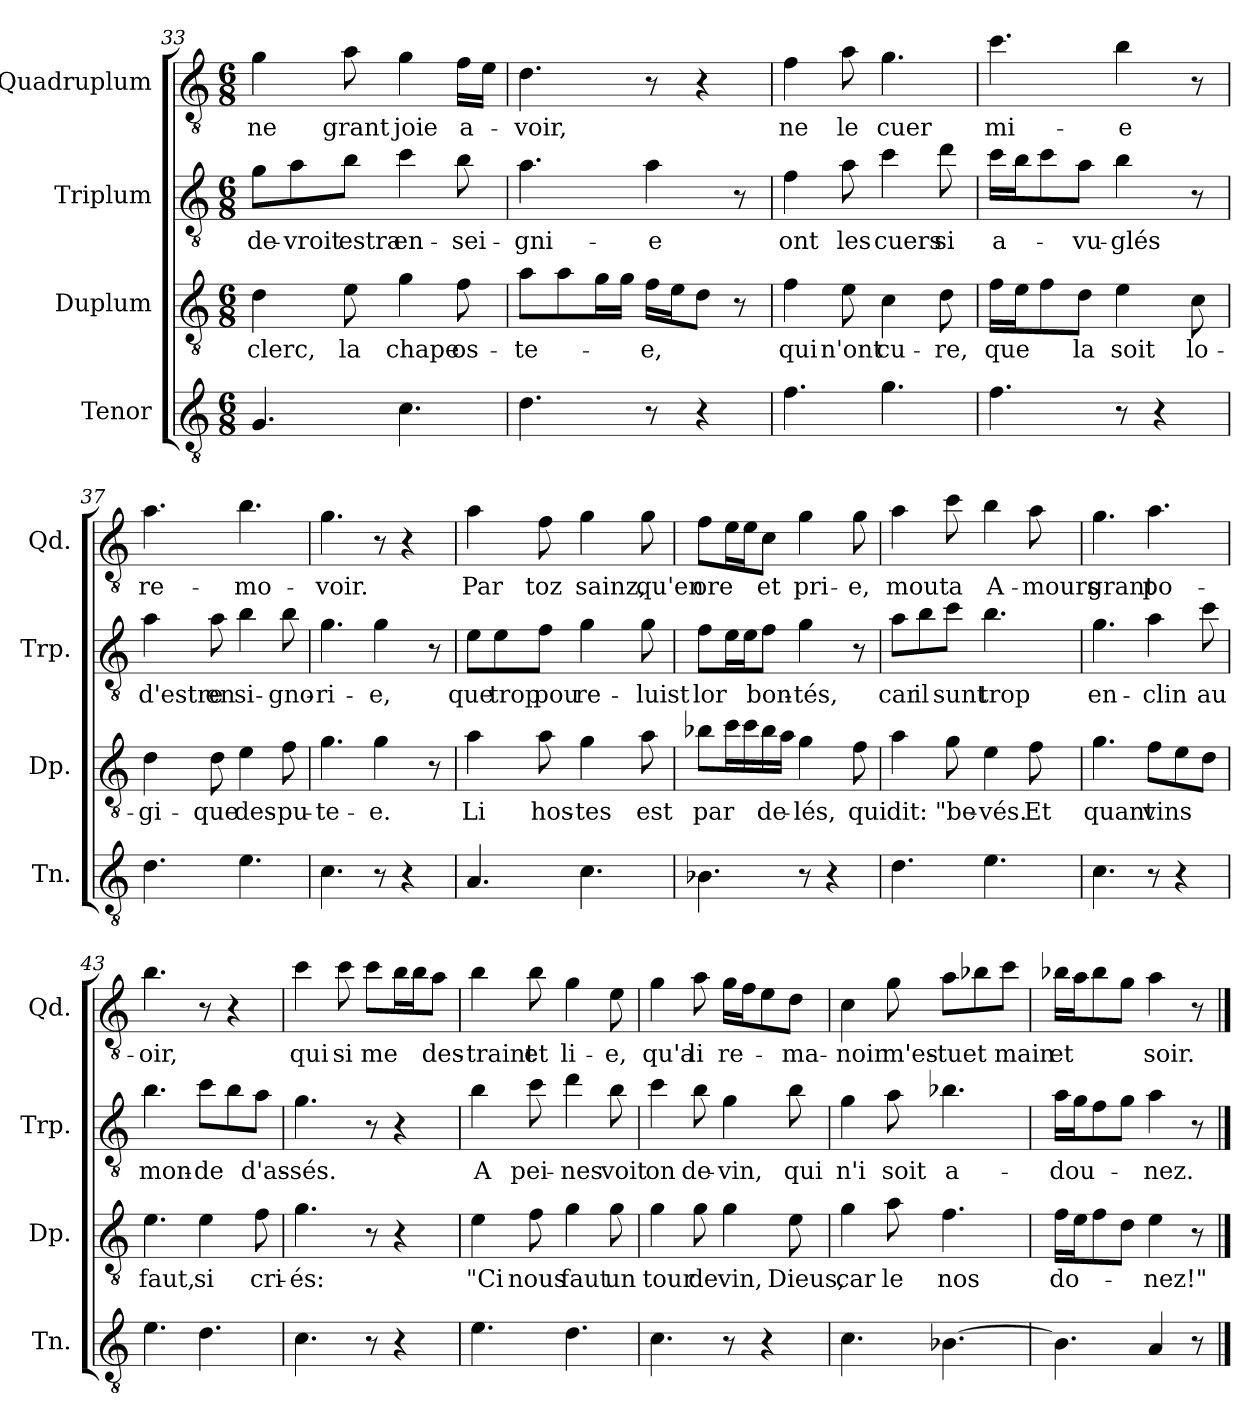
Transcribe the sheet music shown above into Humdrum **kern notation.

**kern	**kern	**text	**kern	**text	**kern	**text
*part4	*part3	*part3	*part2	*part2	*part1	*part1
*staff4	*staff3	*staff3	*staff2	*staff2	*staff1	*staff1
*I"Tenor	*I"Duplum	*	*I"Triplum	*	*I"Quadruplum	*
*I'Tn.	*I'Dp.	*	*I'Trp.	*	*I'Qd.	*
*clefGv2	*clefGv2	*	*clefGv2	*	*clefGv2	*
*k[]	*k[]	*	*k[]	*	*k[]	*
*M6/8	*M6/8	*	*M6/8	*	*M6/8	*
=33	=33	=33	=33	=33	=33	=33
!	!	!LO:LY:b	!	!LO:LY:b	!	!LO:LY:b
4.G/	4d\	clerc,	8g\L	de-	4g\	ne
!	!	!	!	!LO:LY:b	!	!
.	.	.	8a\	-vroit	.	.
!	!	!LO:LY:b	!	!LO:LY:b	!	!LO:LY:b
.	8e\	la	8b\J	estra	8a\	grant
!	!	!LO:LY:b	!	!LO:LY:b	!	!LO:LY:b
4.c\	4g\	chape	4cc\	en-	4g\	joie
!	!	!LO:LY:b	!	!LO:LY:b	!	!LO:LY:b
.	8f\	os-	8b\	-sei-	16f\LL	a-
.	.	.	.	.	16e\JJ	.
=34	=34	=34	=34	=34	=34	=34
!	!	!LO:LY:b	!	!LO:LY:b	!	!LO:LY:b
4.d\	8a\L	-te-	4.a\	-gni-	4.d\	-voir,
.	8a\	.	.	.	.	.
*	*tremolo	*	*	*	*	*
.	16g\	.	.	.	.	.
.	16g\JJ	.	.	.	.	.
*	*Xtremolo	*	*	*	*	*
!	!	!LO:LY:b	!	!LO:LY:b	!	!
8r	16f\LL	-e,	4a\	-e	8r	.
.	16e\J	.	.	.	.	.
4r	8d\J	.	.	.	4r	.
.	8r	.	8r	.	.	.
=35	=35	=35	=35	=35	=35	=35
!	!	!LO:LY:b	!	!LO:LY:b	!	!LO:LY:b
4.f\	4f\	qui	4f\	ont	4f\	ne
!	!	!LO:LY:b	!	!LO:LY:b	!	!LO:LY:b
.	8e\	n'ont	8a\	les	8a\	le
!	!	!LO:LY:b	!	!LO:LY:b	!	!LO:LY:b
4.g\	4c\	cu-	4cc\	cuers	4.g\	cuer
!	!	!LO:LY:b	!	!LO:LY:b	!	!
.	8d\	-re,	8dd\	si	.	.
!!LO:PB:g=z
=36	=36	=36	=36	=36	=36	=36
!	!	!LO:LY:b	!	!LO:LY:b	!	!LO:LY:b
4.f\	16f\LL	que	16cc\LL	a-	4.cc\	mi-
.	16e\J	.	16b\J	.	.	.
.	8f\	.	8cc\	.	.	.
!	!	!LO:LY:b	!	!LO:LY:b	!	!
.	8d\J	la	8a\J	-vu-	.	.
!	!	!LO:LY:b	!	!LO:LY:b	!	!LO:LY:b
8r	4e\	soit	4b\	-glés	4b\	-e
4r	.	.	.	.	.	.
!	!	!LO:LY:b	!	!	!	!
.	8c\	lo-	8r	.	8r	.
=37	=37	=37	=37	=37	=37	=37
!	!	!LO:LY:b	!	!LO:LY:b	!	!LO:LY:b
4.d\	4d\	-gi-	4a\	d'estre	4.a\	re-
!	!	!LO:LY:b	!	!LO:LY:b	!	!
.	8d\	-que	8a\	en	.	.
!	!	!LO:LY:b	!	!LO:LY:b	!	!LO:LY:b
4.e\	4e\	des-	4b\	si-	4.b\	-mo-
!	!	!LO:LY:b	!	!LO:LY:b	!	!
.	8f\	-pu-	8b\	-gno-	.	.
=38	=38	=38	=38	=38	=38	=38
!	!	!LO:LY:b	!	!LO:LY:b	!	!LO:LY:b
4.c\	4.g\	-te-	4.g\	-ri-	4.g\	-voir.
!	!	!LO:LY:b	!	!LO:LY:b	!	!
8r	4g\	-e.	4g\	-e,	8r	.
4r	.	.	.	.	4r	.
.	8r	.	8r	.	.	.
=39	=39	=39	=39	=39	=39	=39
!	!	!LO:LY:b	!	!LO:LY:b	!	!LO:LY:b
4.A/	4a\	Li	8e\L	que	4a\	Par
!	!	!	!	!LO:LY:b	!	!
.	.	.	8e\	trop	.	.
!	!	!LO:LY:b	!	!LO:LY:b	!	!LO:LY:b
.	8a\	hos-	8f\J	pou	8f\	toz
!	!	!LO:LY:b	!	!LO:LY:b	!	!LO:LY:b
4.c\	4g\	-tes	4g\	re-	4g\	sainz,
!	!	!LO:LY:b	!	!LO:LY:b	!	!LO:LY:b
.	8a\	est	8g\	-luist	8g\	qu'en
=40	=40	=40	=40	=40	=40	=40
!	!	!LO:LY:b	!	!LO:LY:b	!	!LO:LY:b
4.B-i\	8b-i\L	par	8f\L	lor	8f\L	ore
*	*tremolo	*	*	*	*	*
*	*	*	*tremolo	*	*	*
*	*	*	*	*	*tremolo	*
.	16cc\	.	16e\	.	16e\	.
.	16cc\	.	16e\	.	16e\	.
*	*	*	*	*	*Xtremolo	*
*	*	*	*Xtremolo	*	*	*
*	*Xtremolo	*	*	*	*	*
!	!	!LO:LY:b	!	!LO:LY:b	!	!LO:LY:b
.	16b-i\L	de-	8f\J	bon-	8c\J	et
.	16a\JJ	.	.	.	.	.
!	!	!LO:LY:b	!	!LO:LY:b	!	!LO:LY:b
8r	4g\	-lés,	4g\	-tés,	4g\	pri-
4r	.	.	.	.	.	.
!	!	!LO:LY:b	!	!	!	!LO:LY:b
.	8f\	qui	8r	.	8g\	-e,
!!LO:LB:g=z
=41	=41	=41	=41	=41	=41	=41
!	!	!LO:LY:b	!	!LO:LY:b	!	!LO:LY:b
4.d\	4a\	dit:	8a\L	car	4a\	mout
!	!	!	!	!LO:LY:b	!	!
.	.	.	8b\	il	.	.
!	!	!LO:LY:b	!	!LO:LY:b	!	!LO:LY:b
.	8g\	"be-	8cc\J	sunt	8cc\	a
!	!	!LO:LY:b	!	!LO:LY:b	!	!LO:LY:b
4.e\	4e\	-vés.	4.b\	trop	4b\	A-
!	!	!LO:LY:b	!	!	!	!LO:LY:b
.	8f\	Et	.	.	8a\	-mours
=42	=42	=42	=42	=42	=42	=42
!	!	!LO:LY:b	!	!LO:LY:b	!	!LO:LY:b
4.c\	4.g\	quant	4.g\	en-	4.g\	grant
!	!	!LO:LY:b	!	!LO:LY:b	!	!LO:LY:b
8r	8f\L	vins	4a\	-clin	4.a\	po-
4r	8e\	.	.	.	.	.
!	!	!	!	!LO:LY:b	!	!
.	8d\J	.	8cc\	au	.	.
=43	=43	=43	=43	=43	=43	=43
!	!	!LO:LY:b	!	!LO:LY:b	!	!LO:LY:b
4.e\	4.e\	faut,	4.b\	mon-	4.b\	-oir,
!	!	!LO:LY:b	!	!LO:LY:b	!	!
4.d\	4e\	si	8cc\L	-de	8r	.
.	.	.	8b\	.	4r	.
!	!	!LO:LY:b	!	!LO:LY:b	!	!
.	8f\	cri-	8a\J	d'as-	.	.
=44	=44	=44	=44	=44	=44	=44
!	!	!LO:LY:b	!	!LO:LY:b	!	!LO:LY:b
4.c\	4.g\	-és:	4.g\	-sés.	4cc\	qui
!	!	!	!	!	!	!LO:LY:b
.	.	.	.	.	8cc\	si
!	!	!	!	!	!	!LO:LY:b
8r	8r	.	8r	.	8cc\L	me
*	*	*	*	*	*tremolo	*
4r	4r	.	4r	.	16b\	.
.	.	.	.	.	16b\	.
*	*	*	*	*	*Xtremolo	*
!	!	!	!	!	!	!LO:LY:b
.	.	.	.	.	8a\J	des-
=45	=45	=45	=45	=45	=45	=45
!	!	!LO:LY:b	!	!LO:LY:b	!	!LO:LY:b
4.e\	4e\	"Ci	4b\	A	4b\	-traint
!	!	!LO:LY:b	!	!LO:LY:b	!	!LO:LY:b
.	8f\	nous	8cc\	pei-	8b\	et
!	!	!LO:LY:b	!	!LO:LY:b	!	!LO:LY:b
4.d\	4g\	faut	4dd\	-nes	4g\	li-
!	!	!LO:LY:b	!	!LO:LY:b	!	!LO:LY:b
.	8g\	un	8b\	voit	8e\	-e,
!!LO:PB:g=z
=46	=46	=46	=46	=46	=46	=46
!	!	!LO:LY:b	!	!LO:LY:b	!	!LO:LY:b
4.c\	4g\	tour	4cc\	on	4g\	qu'a
!	!	!LO:LY:b	!	!LO:LY:b	!	!LO:LY:b
.	8g\	de	8b\	de-	8a\	li
!	!	!LO:LY:b	!	!LO:LY:b	!	!LO:LY:b
8r	4g\	vin,	4g\	-vin,	16g\LL	re-
.	.	.	.	.	16f\J	.
4r	.	.	.	.	8e\	.
!	!	!LO:LY:b	!	!LO:LY:b	!	!LO:LY:b
.	8e\	Dieus,	8b\	qui	8d\J	-ma-
=47	=47	=47	=47	=47	=47	=47
!	!	!LO:LY:b	!	!LO:LY:b	!	!LO:LY:b
4.c\	4g\	car	4g\	n'i	4c\	-noir
!	!	!LO:LY:b	!	!LO:LY:b	!	!LO:LY:b
.	8a\	le	8a\	soit	8g\	m'es-
!	!	!LO:LY:b	!	!LO:LY:b	!	!LO:LY:b
[4.B-i\	4.f\	nos	4.b-X\	a-	8a\L	-tuet
.	.	.	.	.	8b-i\	.
!	!	!	!	!	!	!LO:LY:b
.	.	.	.	.	8cc\J	main
=48	=48	=48	=48	=48	=48	=48
!	!	!LO:LY:b	!	!LO:LY:b	!	!LO:LY:b
4.B-\]	16f\LL	do-	16a\LL	-dou-	16b-i\LL	et
.	16e\J	.	16g\J	.	16a\J	.
.	8f\	.	8f\	.	8b-i\	.
.	8d\J	.	8g\J	.	8g\J	.
!	!	!LO:LY:b	!	!LO:LY:b	!	!LO:LY:b
4A/	4e\	-nez!"	4a\	-nez.	4a\	soir.
8r	8r	.	8r	.	8r	.
==	==	==	==	==	==	==
*-	*-	*-	*-	*-	*-	*-
